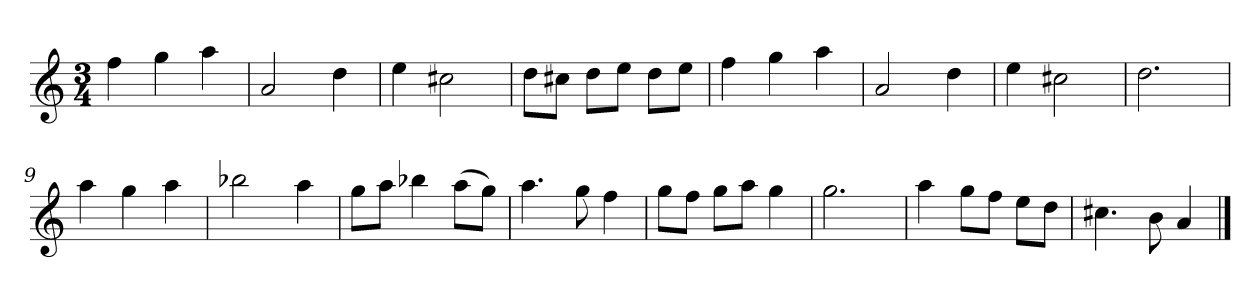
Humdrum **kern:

**kern
*part1
*staff1
*k[]
*M3/4
*MM120
=1
4ff
4gg
4aa
=2
2a
4dd
=3
4ee
2cc#X
=4
8ddL
8cc#XJ
8ddL
8eeJ
8ddL
8eeJ
=5
4ff
4gg
4aa
=6
2a
4dd
=7
4ee
2cc#X
=8
2.dd
=9
4aa
4gg
4aa
=10
2bb-X
4aa
=11
8ggL
8aaJ
4bb-X
(8aaL
8ggJ)
=12
4.aa
8gg
4ff
=13
8ggL
8ffJ
8ggL
8aaJ
4gg
=14
2.gg
=15
4aa
8ggL
8ffJ
8eeL
8ddJ
=16
4.cc#X
8b
4a
==
*-
